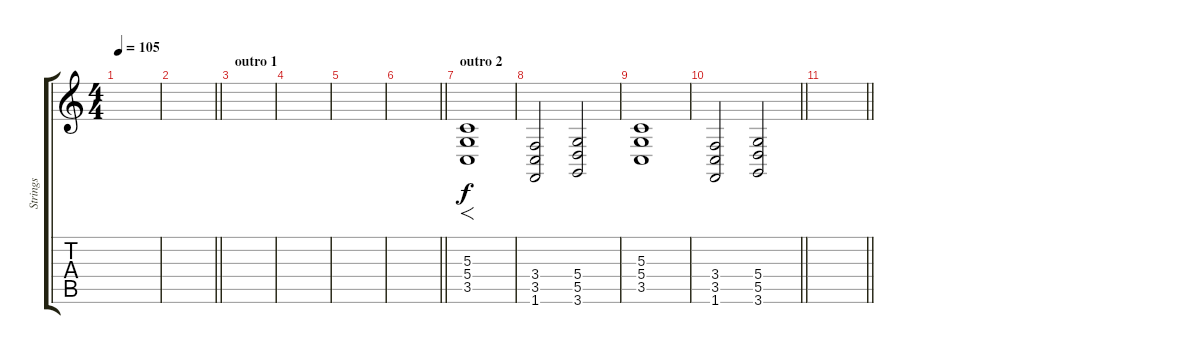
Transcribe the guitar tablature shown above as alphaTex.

\track ("Strings" "Strings") {instrument synthstrings2}
\staff {score tabs}
\tuning (E4 B3 G3 D3 A2 E2) {hide}
\ts (4 4)
\tempo 105
\clef g2
\ks c
|
\barLineRight lightlight
|
\section ("" "outro 1")
|
|
|
\barLineRight lightlight
|
\section ("" "outro 2")
(5.3 5.4 3.5).1{f volume 12} |
(3.4 3.5 1.6).2 (5.4 5.5 3.6).2 |
(5.3 5.4 3.5).1 |
\barLineRight lightlight
(3.4 3.5 1.6).2 (5.4 5.5 3.6).2 |
\barLineRight lightlight
